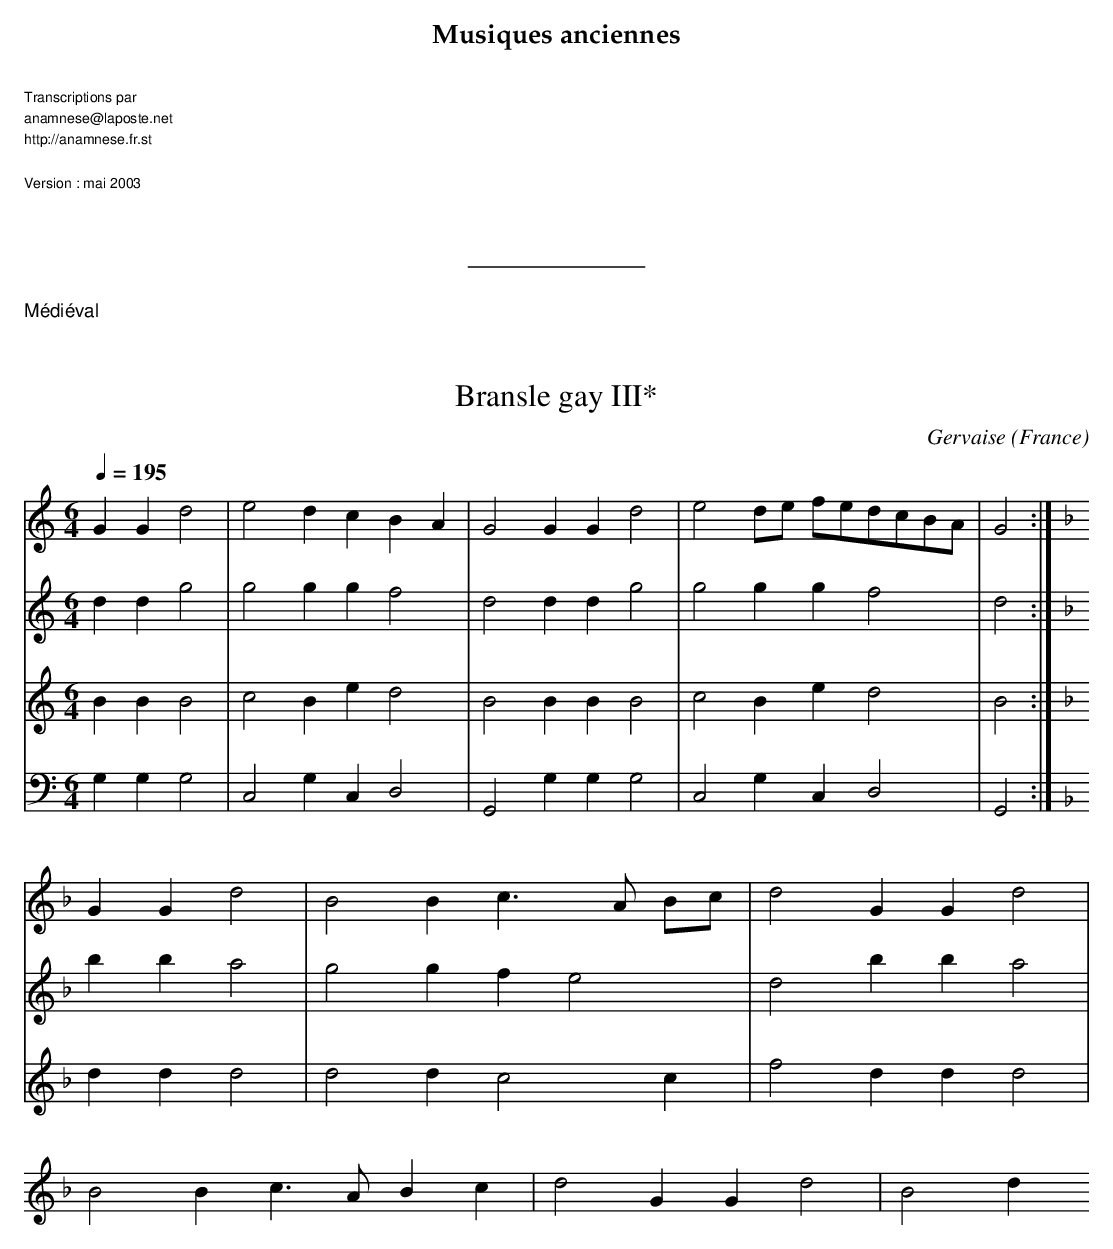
X:1
T:Bransle gay III*
C:Gervaise
O:France
M:6/4
L:1/4
Q:1/4=195
K:C
V:1
GGd2 | e2dc B A | G2G G d2 | e2 d/e/ f/e/d/c/B/A/ | G2 :|
K:F
GG d2 | B2 B c>A B/c/ | d2 GG d2 |
B2 B c>ABc | d2 GGd2 | B2 d
V:2
K:C
dd g2| g2 gg f2 | d2 dd g2 | g2 ggf2 | d2 :|
K:F
bb a2 | g2 gf e2 | d2 bb a2 |
V:3
K:C
BBB2 | c2Bed2| B2BBB2 | c2Bed2 | B2 :|
K:F
ddd2 | d2 d c2 c | f2 dd d2 |
V:4
K:C
G,G,G,2 | C,2G,C,D,2 | G,,2G,G,G,2 | C,2G,C,D,2 | G,,2 :|
K:F
